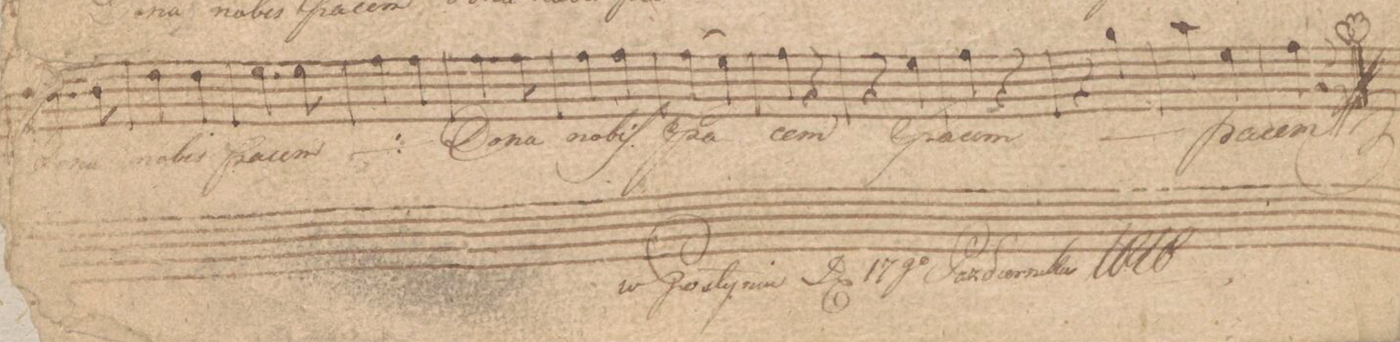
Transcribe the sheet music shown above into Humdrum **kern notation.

**kern	**text	**dynam
*I"Canto.	*	*
*clefC1	*	*
*k[f#c#]	*	*
*M2/4	*	*
4.g\	Do-	.
8g\	-na	.
=178	=178	=178
4b\	no-	.
4b\	-bis	.
=179	=179	=179
4.cc#\	pa-	.
8cc#\	-cem	.
=180	=180	=180
4dd\	{pa-	.
4dd\	-cem}	.
=181	=181	=181
4.dd\	Do-	.
8dd\	-na	.
=182	=182	=182
4dd\	no-	.
4dd\	-biʃ	.
=183	=183	=183
(4dd\	pa-	.
4cc#\)	.	.
=184	=184	=184
4dd\	-cem	.
4r	.	.
=185	=185	=185
4r	.	.
4cc#\	pa-	.
=186	=186	=186
4dd\	-cem	.
4r	.	.
=187	=187	=187
4r	.	.
4ee\	{pa-	.
=188	=188	=188
4ff#\	-cem}	.
4cc#\	pa-	.
=189	=189	=189
4dd\	-cem	.
4r	.	.
==	==	==
*-	*-	*-
